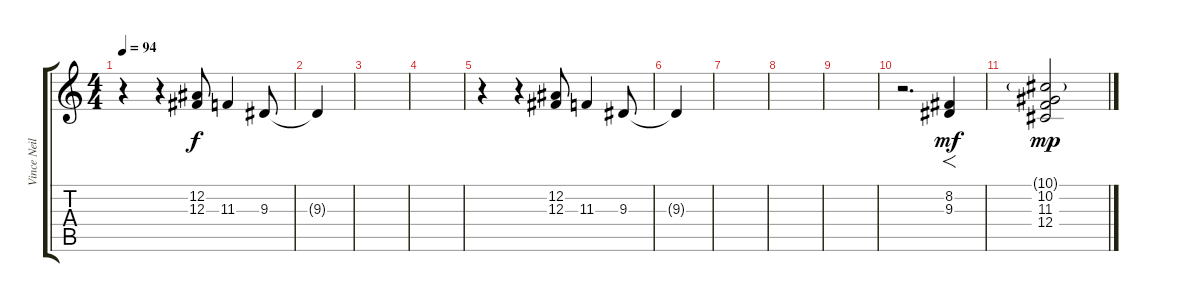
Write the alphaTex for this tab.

\track ("Vince Neil" "Vince Neil") {instrument choiraahs}
\staff {score tabs}
\tuning (Eb4 Bb3 Gb3 Db3 Ab2 Eb2) {hide}
\ts (4 4)
\tempo 94
\clef g2
\ks c
r.4{dy f} r.4 (12.2 12.3).8 11.3.4 9.3.8 |
9.3{t}.4 |
|
|
r.4 r.4 (12.2 12.3).8 11.3.4 9.3.8 |
9.3{t}.4 |
|
|
|
r.2{d} (8.2 9.3).4{f dy mf} |
(10.1{g} 10.2 11.3 12.4).2{dy mp}
